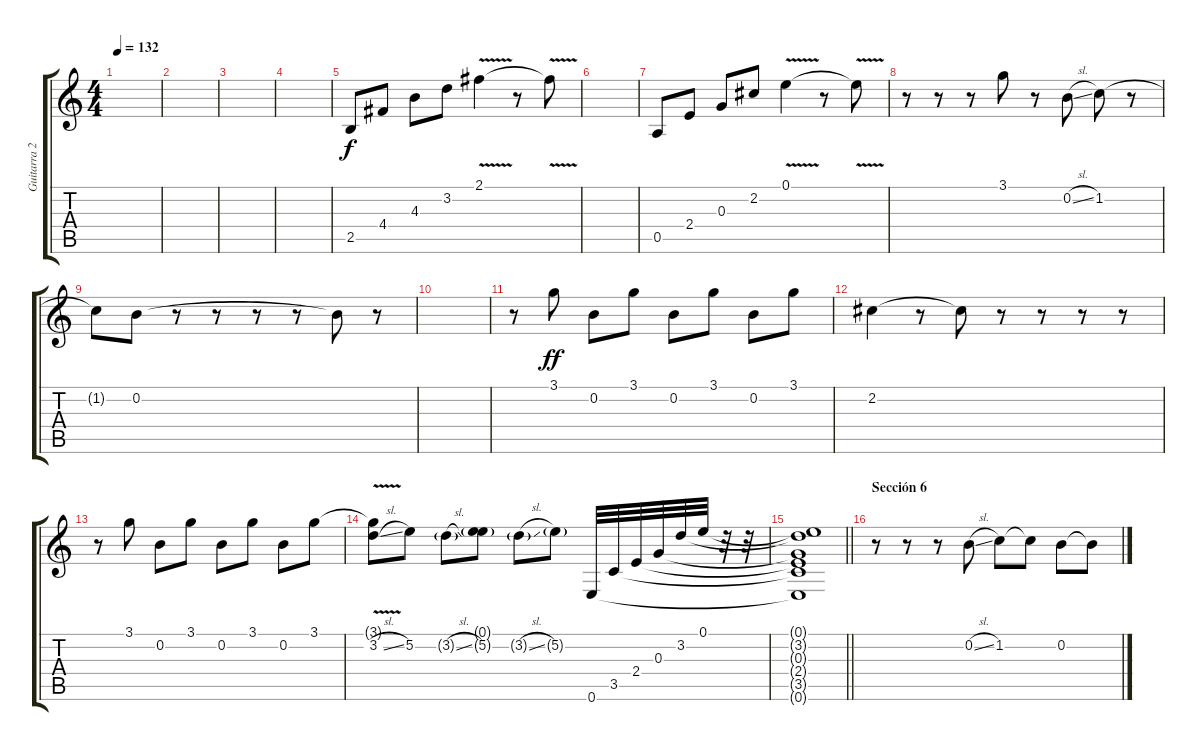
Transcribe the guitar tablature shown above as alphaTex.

\track ("Guitarra 2" "Guitarra 2") {instrument electricguitarjazz}
\staff {score tabs}
\tuning (E4 B3 G3 D3 A2 E2) {hide}
\ts (4 4)
\tempo 132
\clef g2
\ks c
|
|
|
|
2.5.8 4.4.8 4.3.8 3.2.8 2.1{v}.4 r.8 2.1{t}.8 |
|
0.5.8 2.4.8 0.3.8 2.2.8 0.1{v}.4 r.8 0.1{t}.8 |
r.8 r.8 r.8 3.1.8 r.8 0.2{sl}.8 1.2.8 r.8 |
1.2{t}.8 0.2.8 r.8 r.8 r.8 r.8 0.2{t}.8{dy f} r.8 |
|
r.8 3.1.8{dy ff} 0.2.8 3.1.8 0.2.8 3.1.8 0.2.8 3.1.8 |
2.2.4 r.8 2.2{t}.8 r.8 r.8 r.8 r.8 |
r.8 3.1.8 0.2.8 3.1.8 0.2.8 3.1.8 0.2.8 3.1.8 |
(3.1{t} 3.2{v sl}).8 5.2.8 3.2{sl g}.8 (0.1{g} 5.2{g}).8 3.2{sl g}.8 5.2{g}.8 0.6.32 3.5.32 2.4.32 0.3.32 3.2.32 0.1.32 r.32 r.32 |
\barLineRight lightlight
(0.1{t} 3.2{t} 0.3{t} 2.4{t} 3.5{t} 0.6{t}).1 |
\section ("" "Sección 6")
r.8 r.8 r.8 0.2{sl}.8 1.2.8 1.2{t}.8 0.2.8 0.2{t}.8
